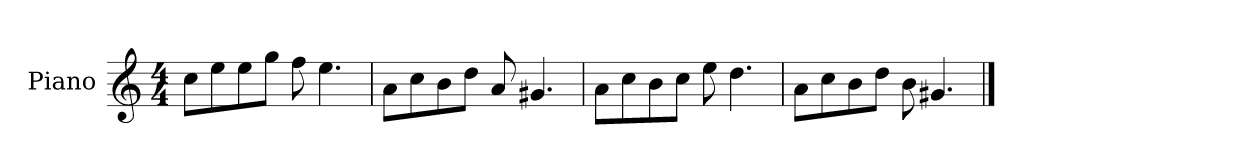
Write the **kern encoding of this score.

**kern
*part1
*staff1
*I"Piano
*I'P-no
*clefG2
*k[]
*M4/4
*MM90
=1
8cc\L
8ee\
8ee\
8gg\J
8ff\
4.ee\
=2
8a\L
8cc\
8b\
8dd\J
8a/
4.g#X/
=3
8a\L
8cc\
8b\
8cc\J
8ee\
4.dd\
=4
8a\L
8cc\
8b\
8dd\J
8b\
4.g#X/
==
*-
